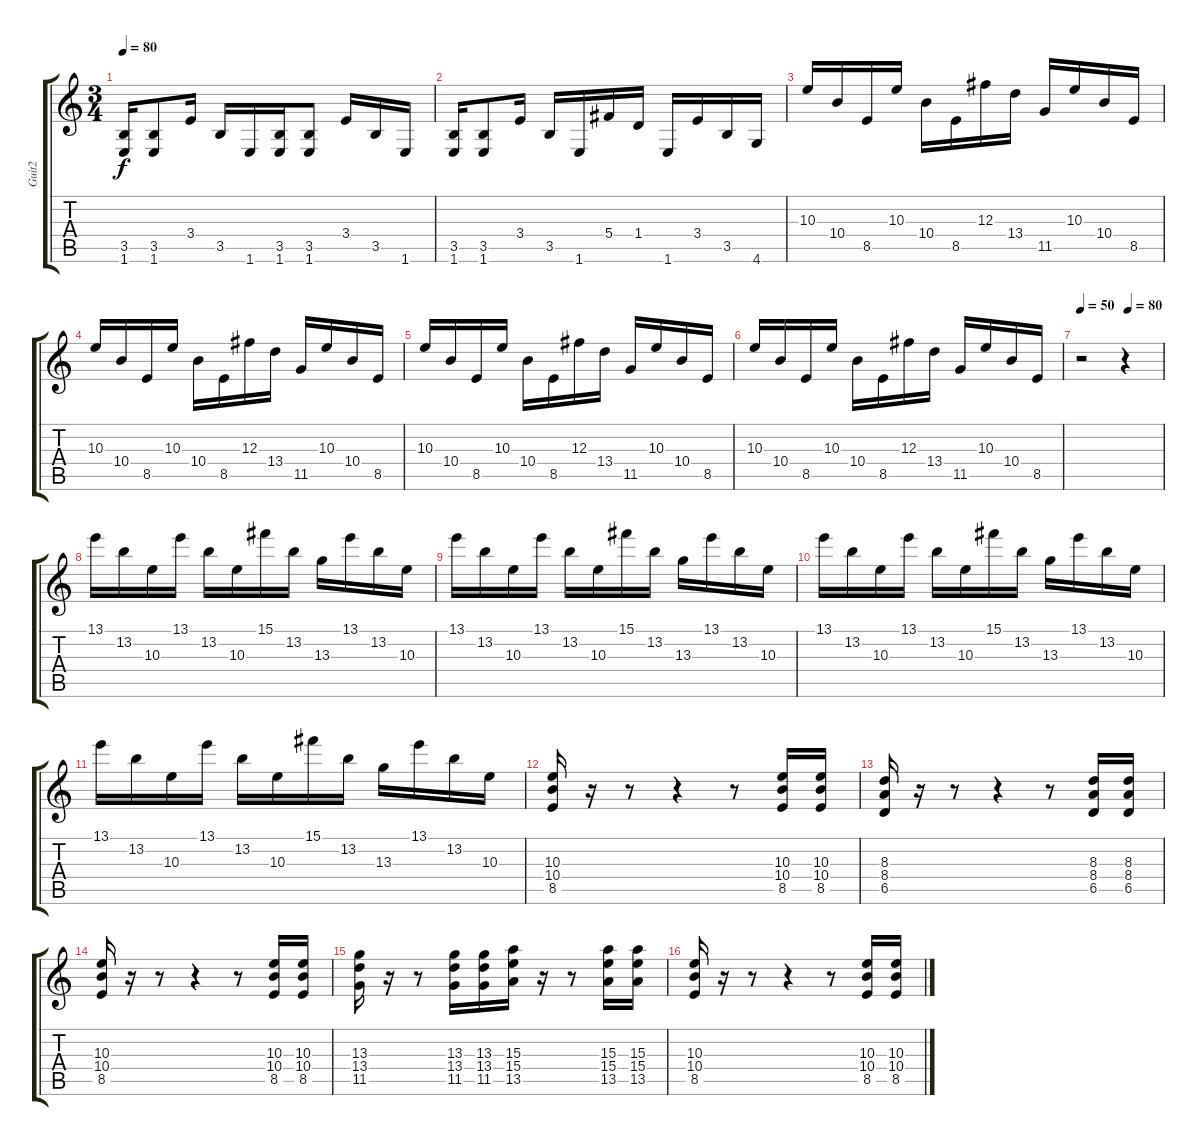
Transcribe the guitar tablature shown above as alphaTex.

\track ("Guit2" "Guit2") {instrument overdrivenguitar}
\staff {score tabs}
\tuning (Eb4 Bb3 Gb3 Db3 Ab2 Eb2) {hide}
\ts (3 4)
\tempo 80
\clef g2
\ks c
(3.5 1.6).16{dy f} (3.5 1.6).8 3.4.16 3.5.16 1.6.16 (3.5 1.6).16 (3.5 1.6).8 3.4.16 3.5.16 1.6.16 |
(3.5 1.6).16 (3.5 1.6).8 3.4.16 3.5.16 1.6.16 5.4.16 1.4.16 1.6.16 3.4.16 3.5.16 4.6.16 |
10.3.16 10.4.16 8.5.16 10.3.16 10.4.16 8.5.16 12.3.16 13.4.16 11.5.16 10.3.16 10.4.16 8.5.16 |
10.3.16 10.4.16 8.5.16 10.3.16 10.4.16 8.5.16 12.3.16 13.4.16 11.5.16 10.3.16 10.4.16 8.5.16 |
10.3.16 10.4.16 8.5.16 10.3.16 10.4.16 8.5.16 12.3.16 13.4.16 11.5.16 10.3.16 10.4.16 8.5.16 |
10.3.16 10.4.16 8.5.16 10.3.16 10.4.16 8.5.16 12.3.16 13.4.16 11.5.16 10.3.16 10.4.16 8.5.16 |
\tempo 50
\tempo (80 0.5833333333333334)
r.2 r.4 |
13.1.16 13.2.16 10.3.16 13.1.16 13.2.16 10.3.16 15.1.16 13.2.16 13.3.16 13.1.16 13.2.16 10.3.16 |
13.1.16 13.2.16 10.3.16 13.1.16 13.2.16 10.3.16 15.1.16 13.2.16 13.3.16 13.1.16 13.2.16 10.3.16 |
13.1.16 13.2.16 10.3.16 13.1.16 13.2.16 10.3.16 15.1.16 13.2.16 13.3.16 13.1.16 13.2.16 10.3.16 |
13.1.16 13.2.16 10.3.16 13.1.16 13.2.16 10.3.16 15.1.16 13.2.16 13.3.16 13.1.16 13.2.16 10.3.16 |
(10.3 10.4 8.5).16 r.16 r.8 r.4 r.8 (10.3 10.4 8.5).16 (10.3 10.4 8.5).16 |
(8.3 8.4 6.5).16 r.16 r.8 r.4 r.8 (8.3 8.4 6.5).16 (8.3 8.4 6.5).16 |
(10.3 10.4 8.5).16 r.16 r.8 r.4 r.8 (10.3 10.4 8.5).16 (10.3 10.4 8.5).16 |
(13.3 13.4 11.5).16 r.16 r.8 (13.3 13.4 11.5).16 (13.3 13.4 11.5).16 (15.3 15.4 13.5).16 r.16 r.8 (15.3 15.4 13.5).16 (15.3 15.4 13.5).16 |
(10.3 10.4 8.5).16 r.16 r.8 r.4 r.8 (10.3 10.4 8.5).16 (10.3 10.4 8.5).16
